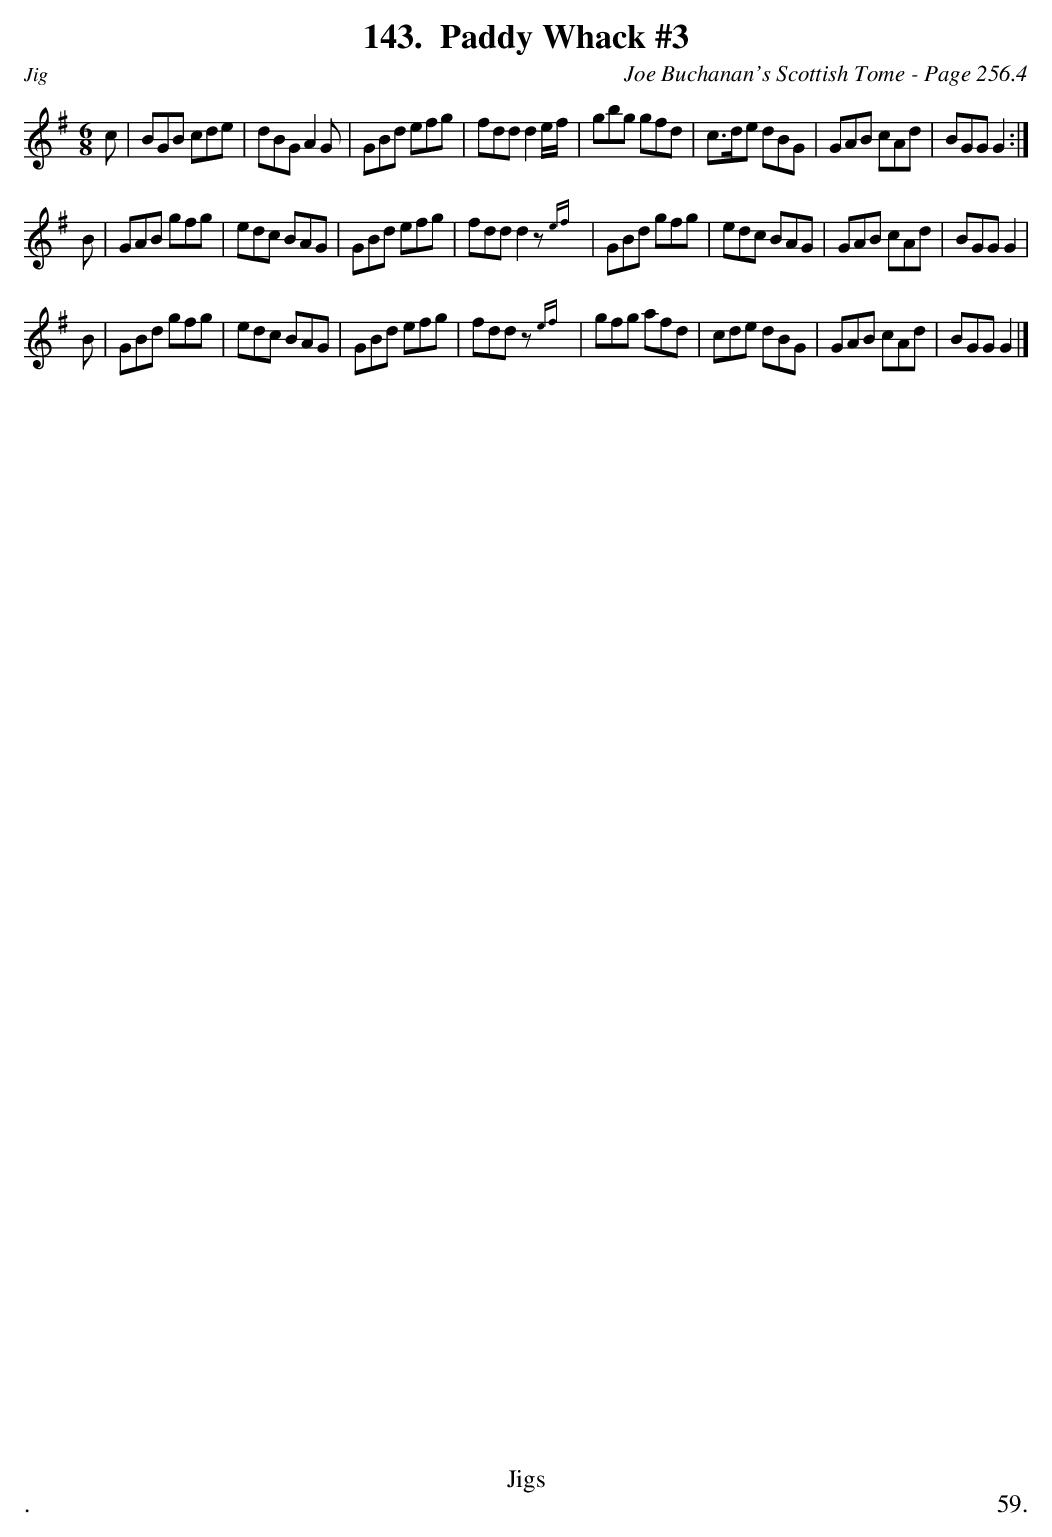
X:1
T:Paddy Whack #3
C:Joe Buchanan's Scottish Tome - Page 256.4
L:1/8
M:6/8
K:G
c | BGB cde | dBG A2 G | GBd efg | fdd d2 e/f/ | gbg gfd | c>de dBG | GAB cAd | BGG G2 :|
B | GAB gfg | edc BAG | GBd efg | fdd d2 z {ef} | GBd gfg | edc BAG | GAB cAd | BGG G2 |
B |GBd gfg | edc BAG| GBd efg | fdd z {ef} | gfg afd | cde dBG | GAB cAd | BGG G2 |]
